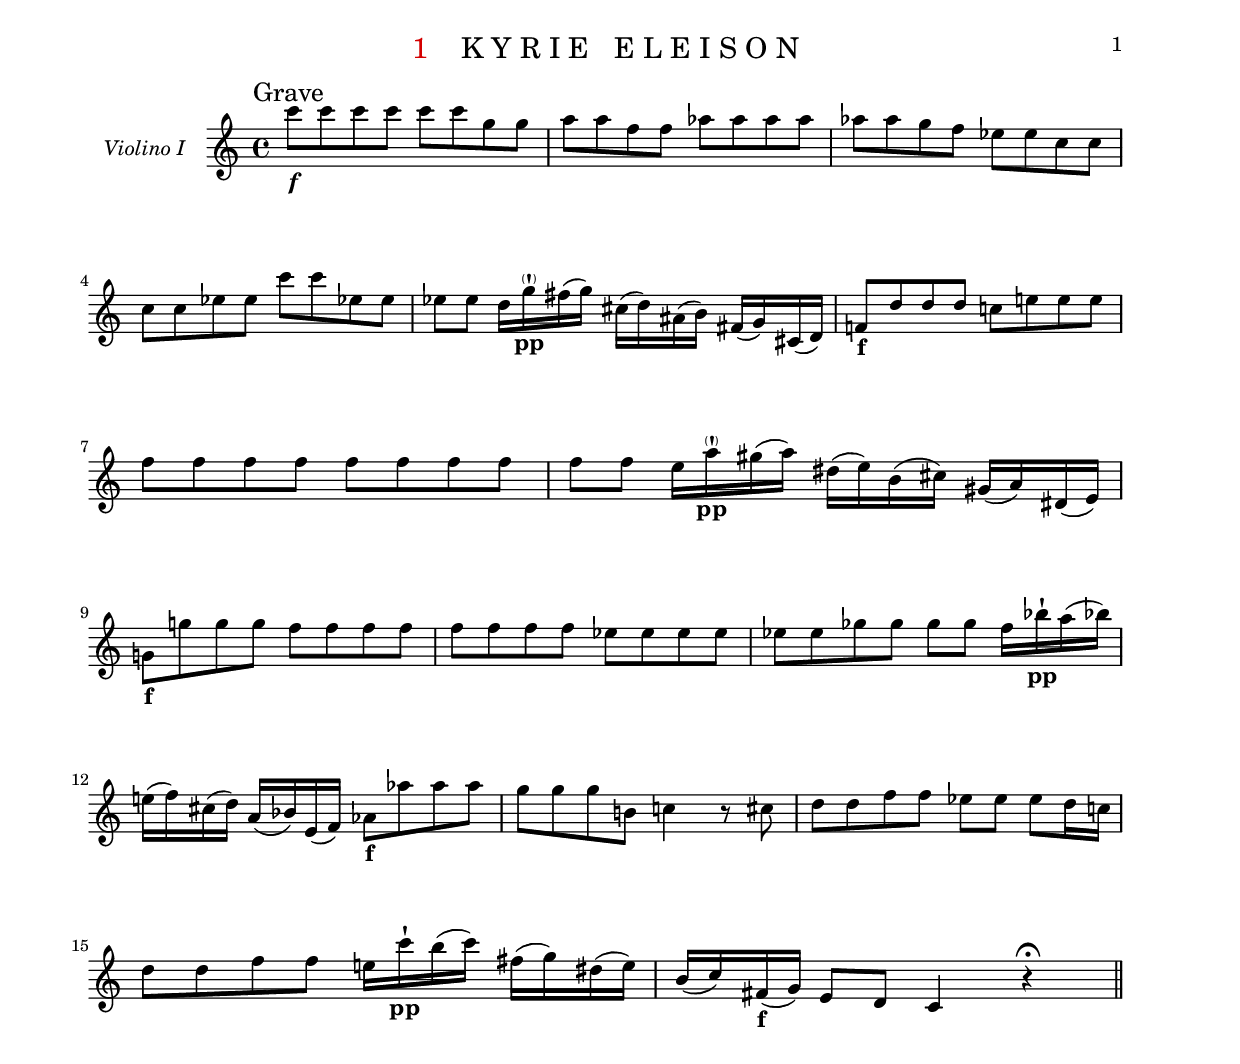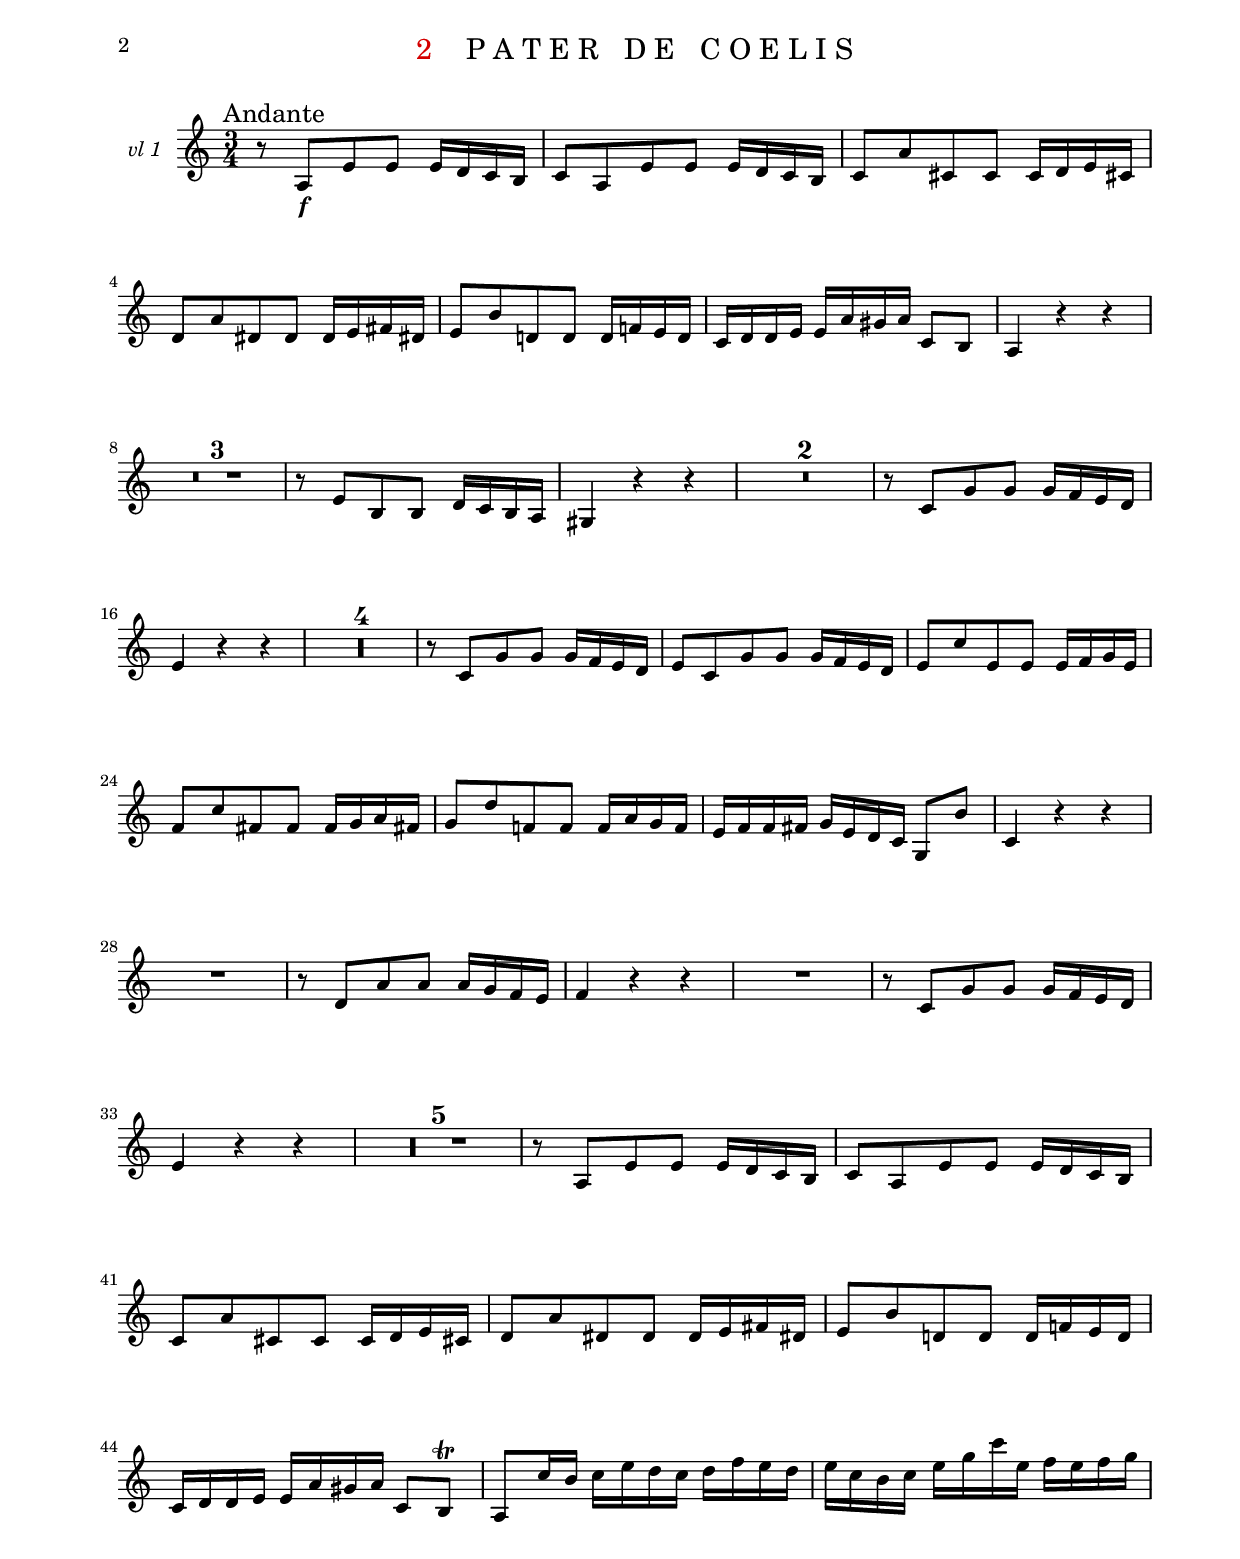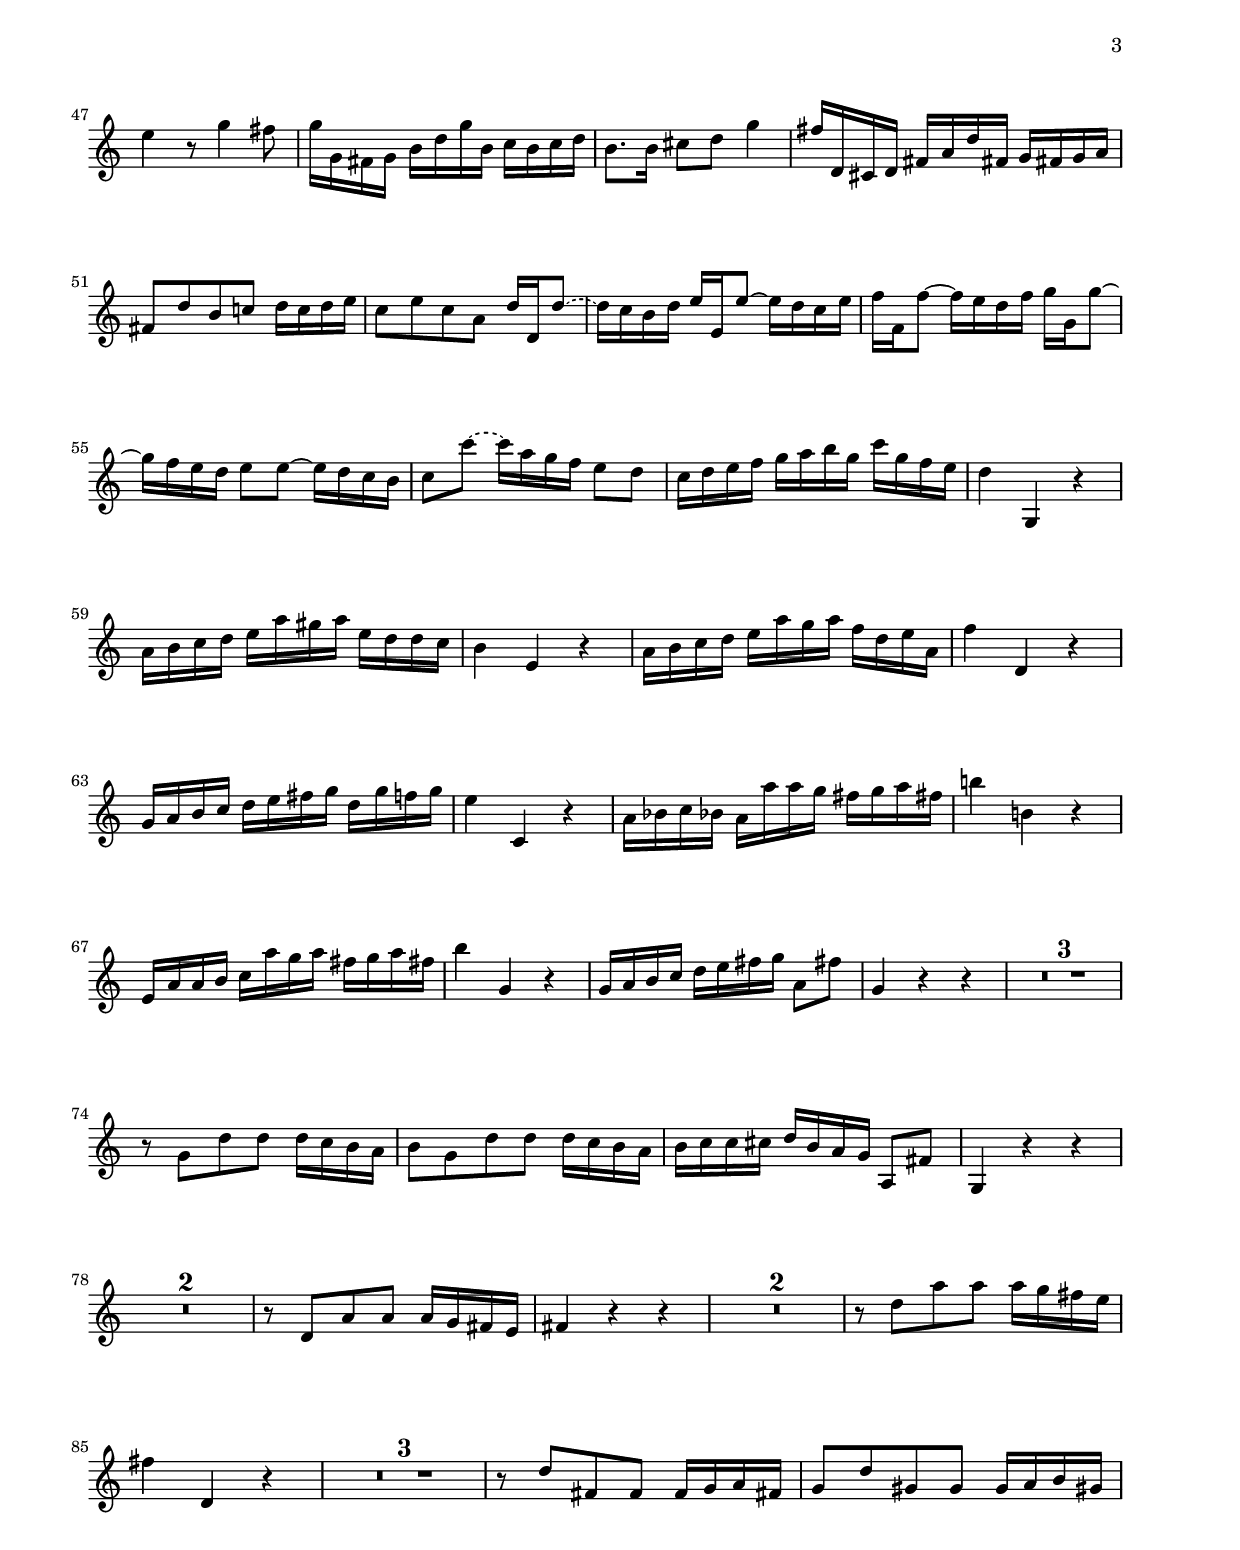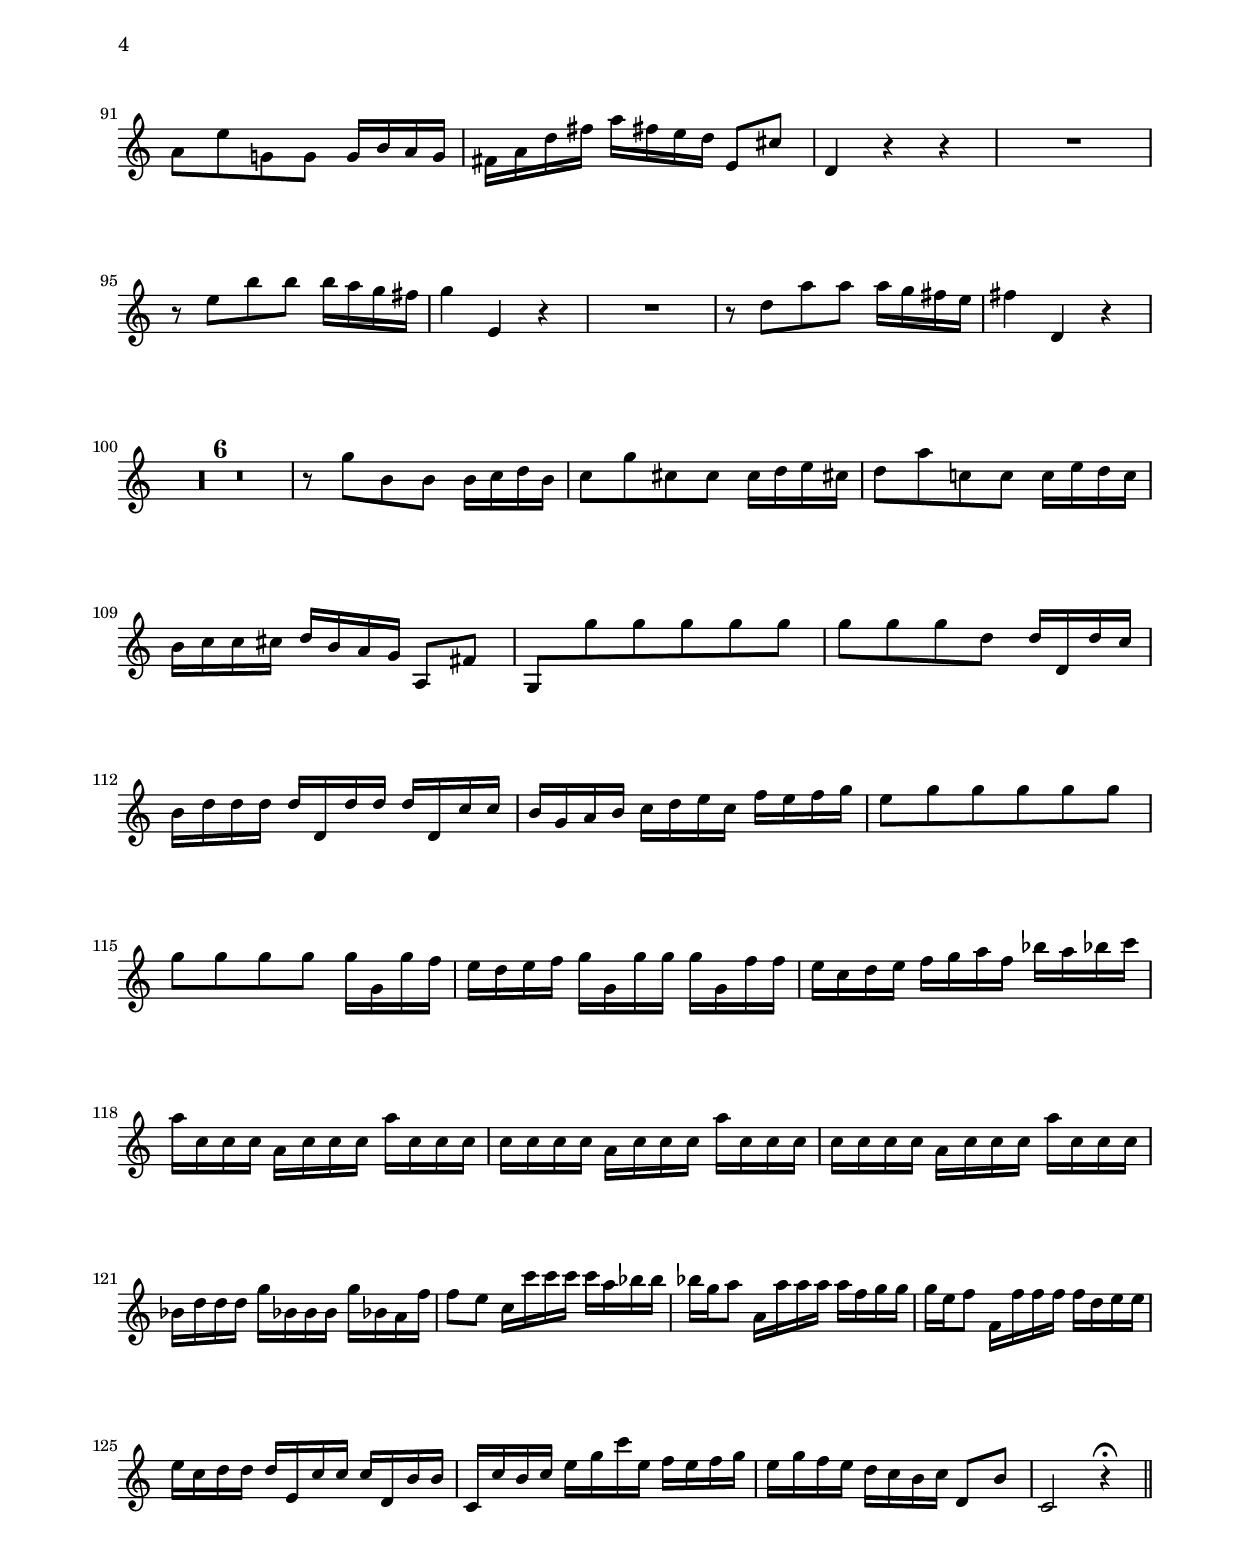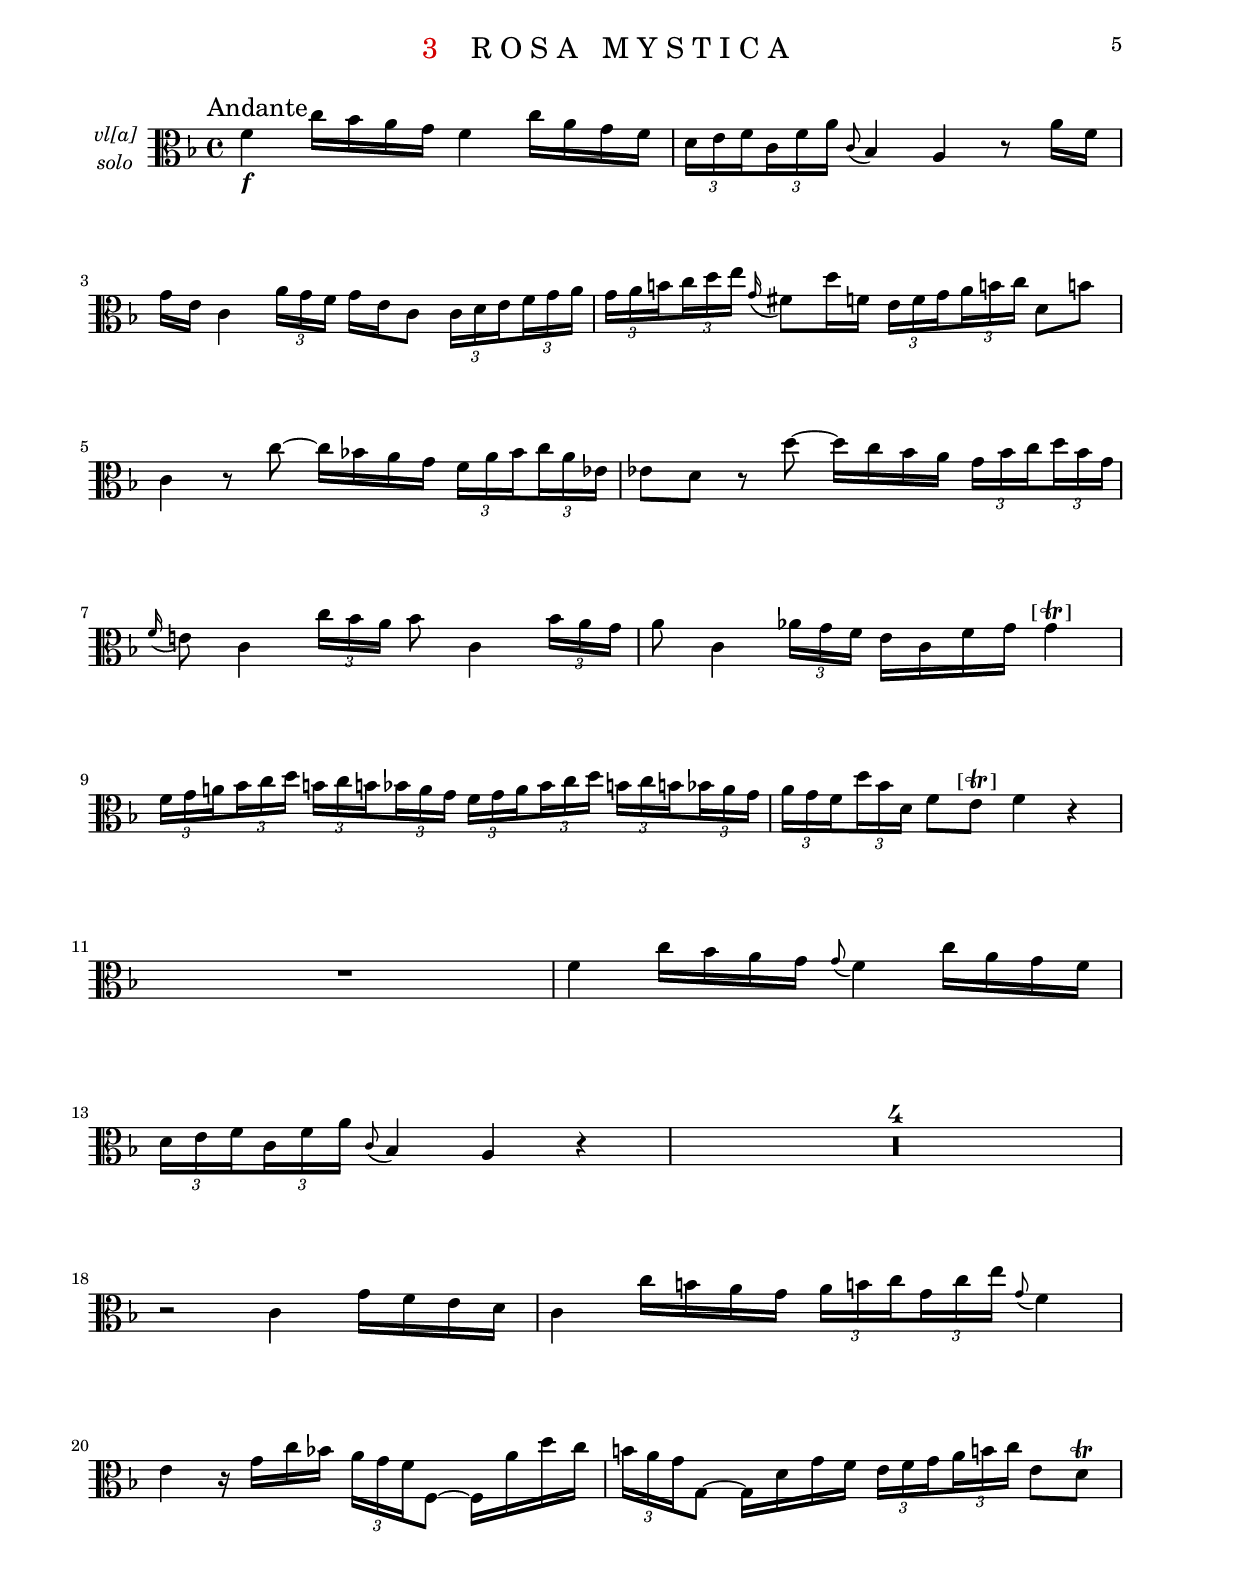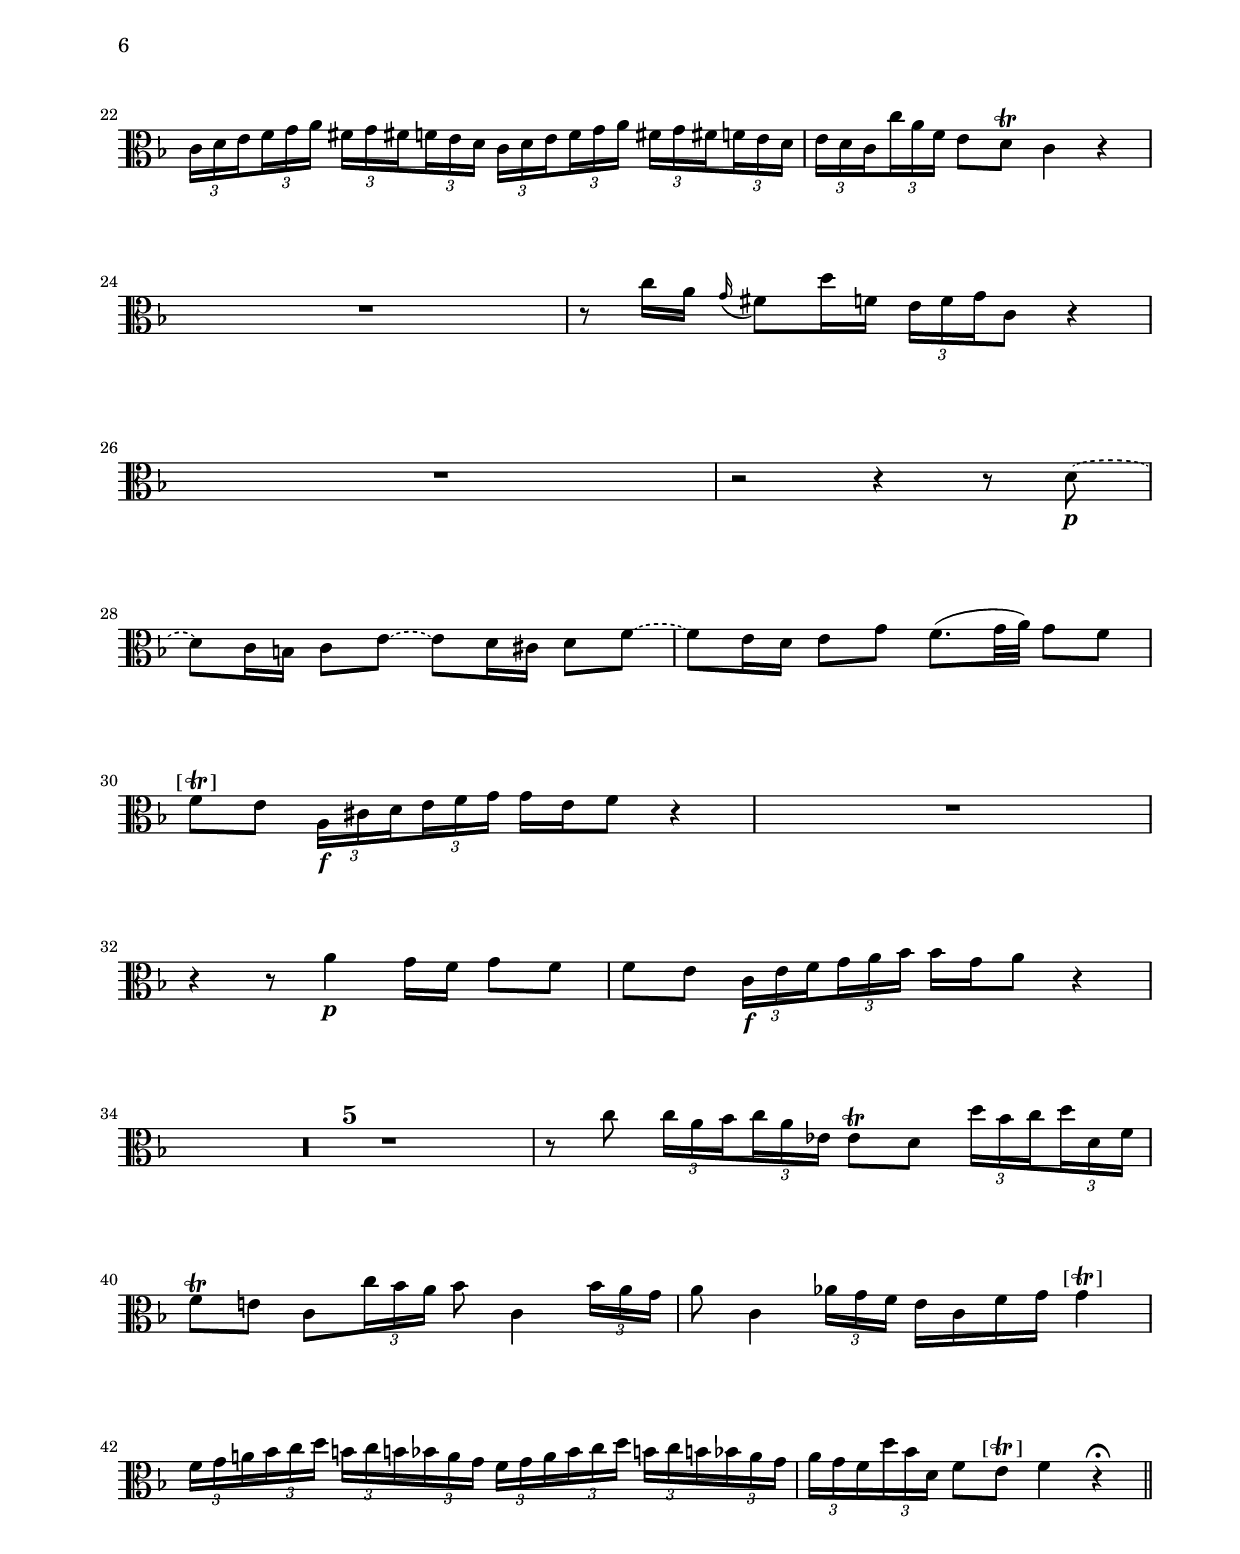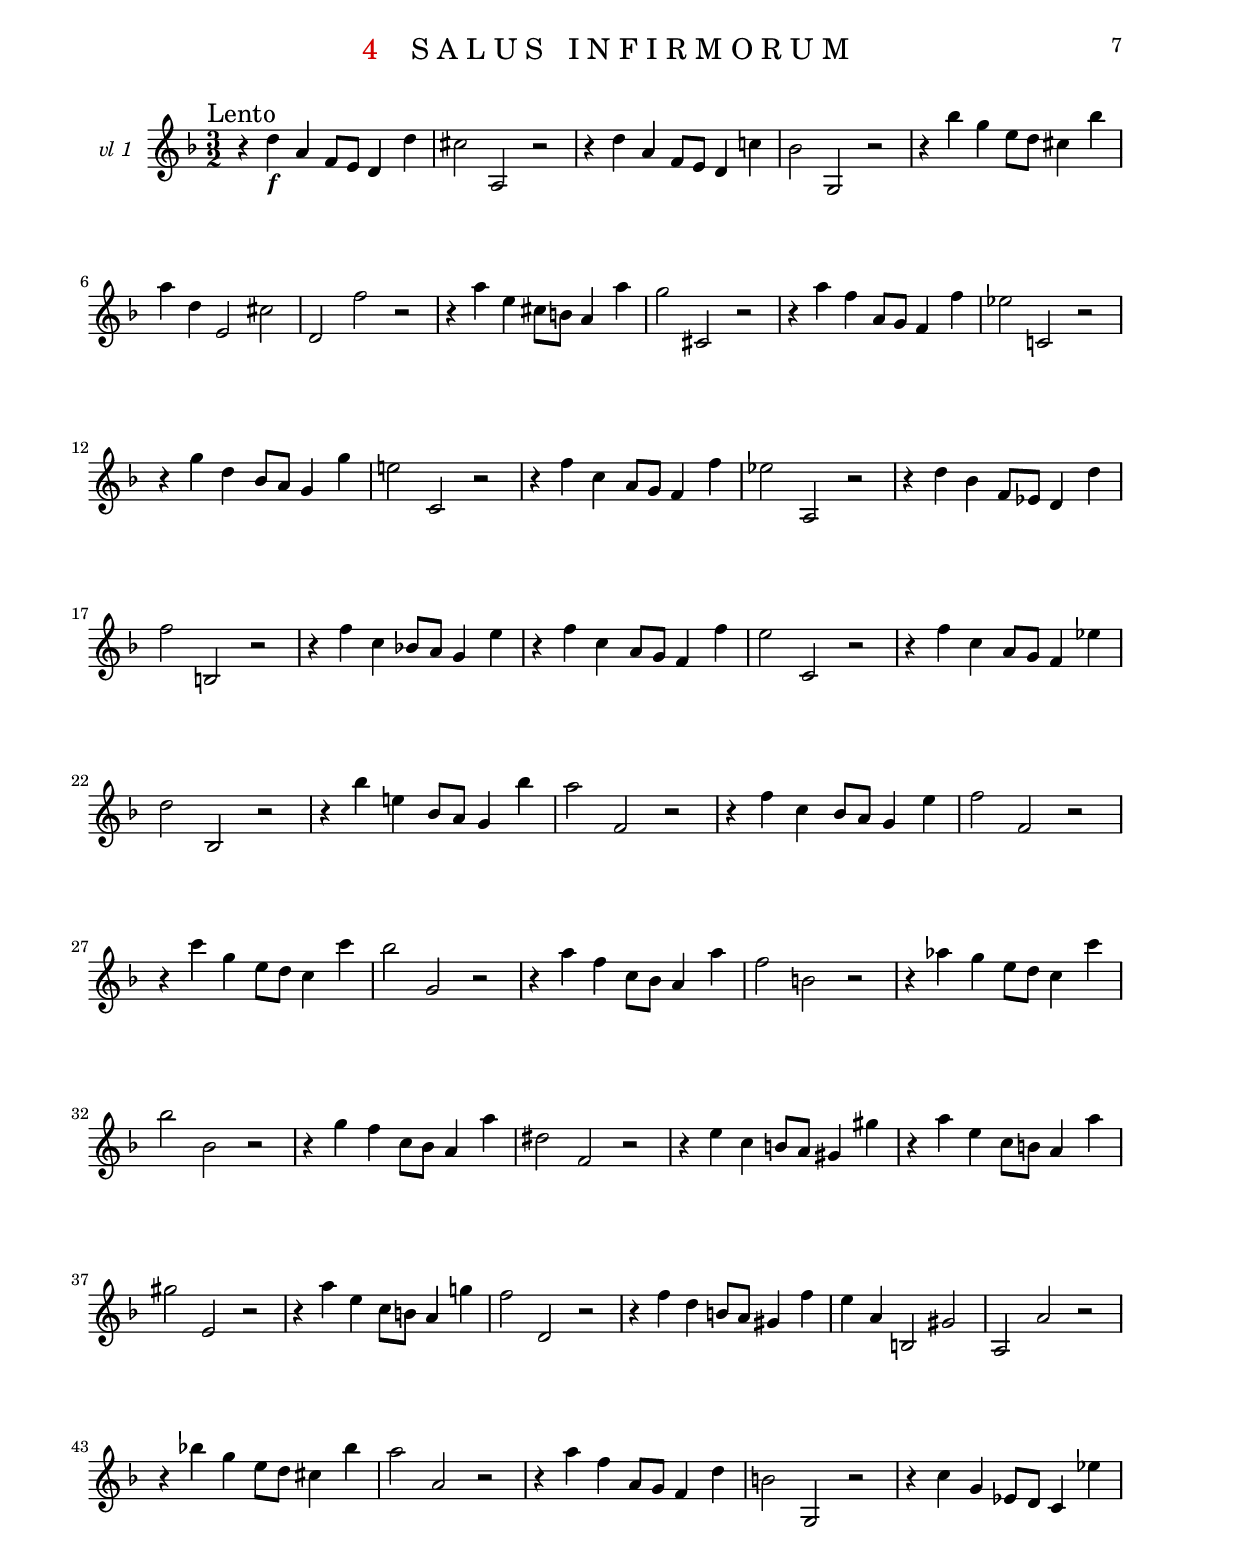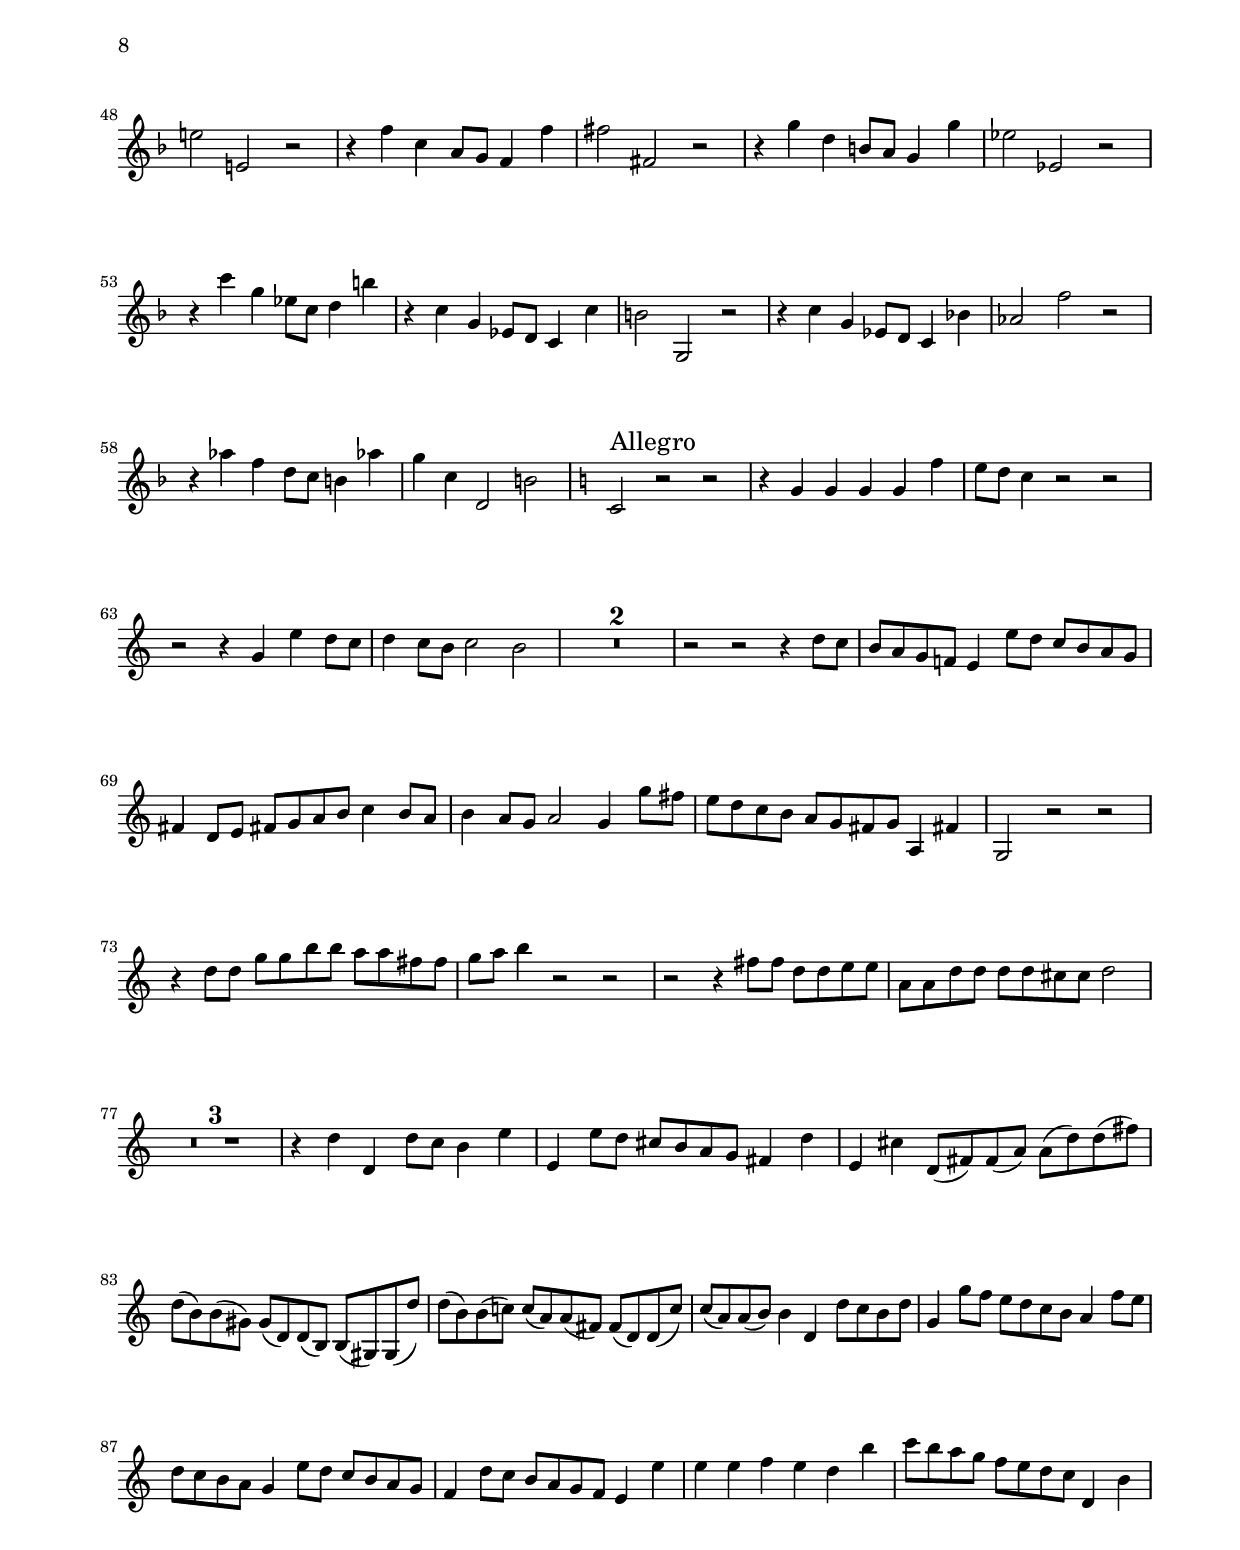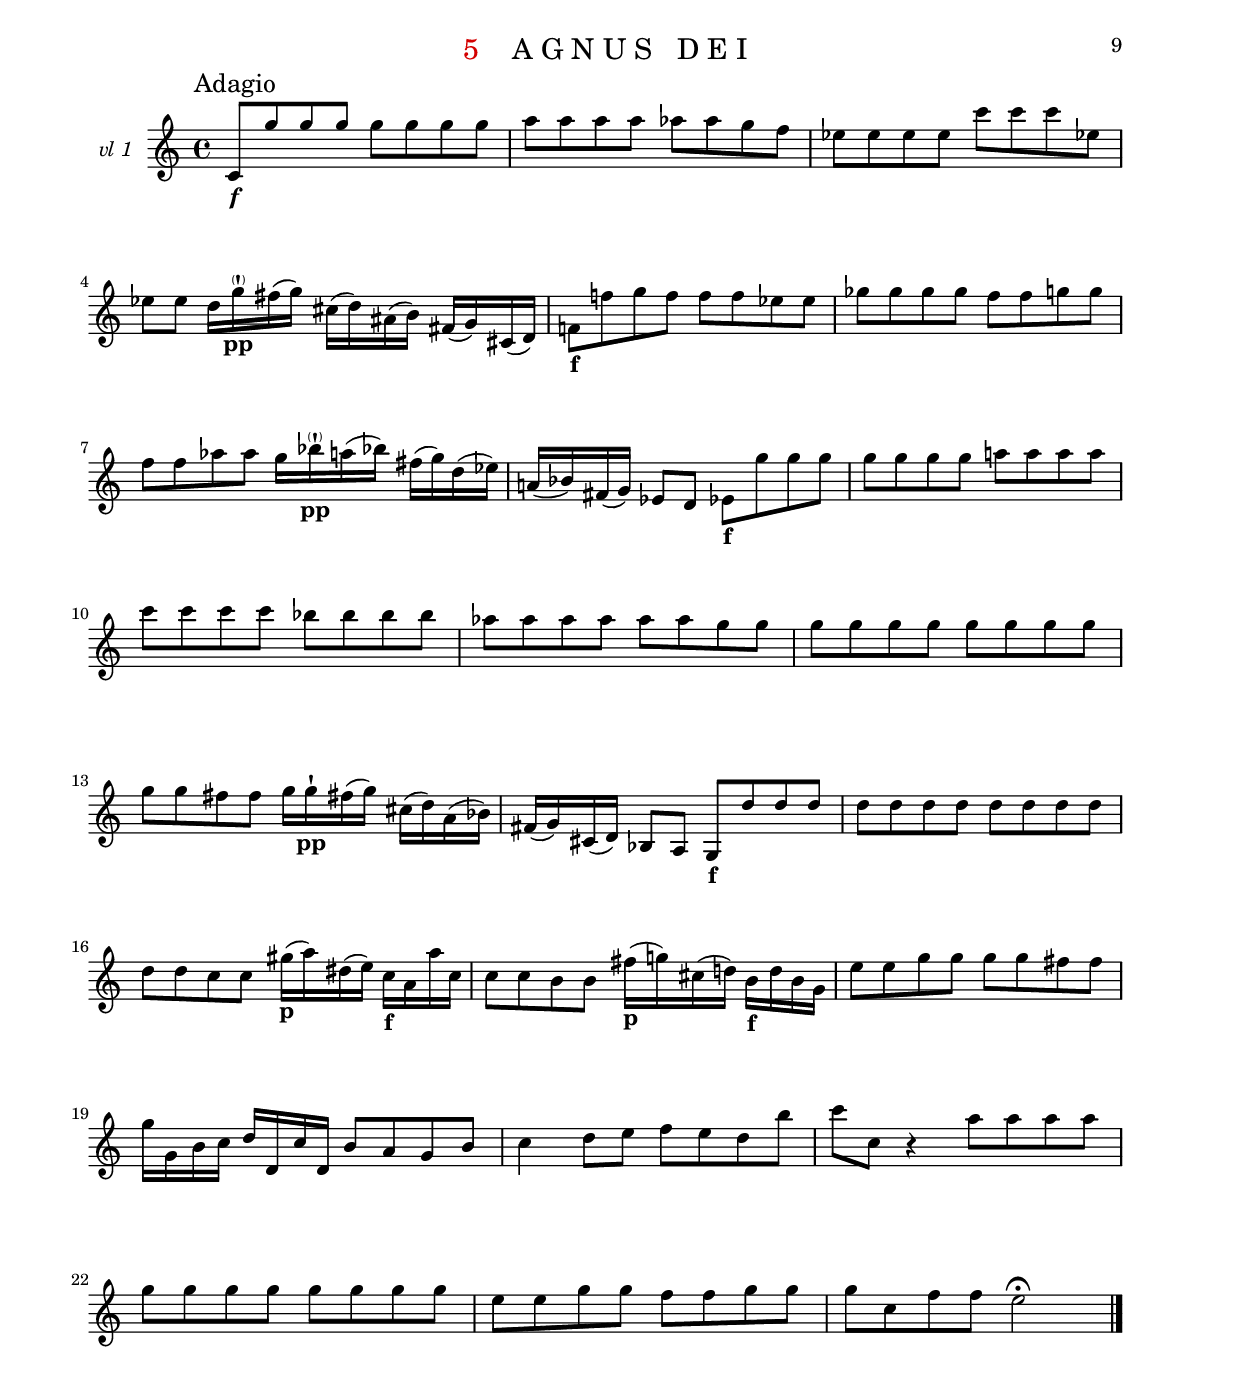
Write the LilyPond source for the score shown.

% (c) 2020 by Wolfgang Esser-Skala.
% This file is licensed under the Creative Commons Attribution-NonCommercial-ShareAlike 4.0 International License.
% To view a copy of this license, visit http://creativecommons.org/licenses/by-nc-sa/4.0/.

\version "2.22.0"

\include "../definitions.ly"

\paper {
	indent = 1\cm
	top-margin = 1.5\cm
	system-separator-markup = ##f
	system-system-spacing =
    #'((basic-distance . 18)
       (minimum-distance . 18)
       (padding . -100)
       (stretchability . 0))

	top-system-spacing =
    #'((basic-distance . 12)
       (minimum-distance . 12)
       (padding . -100)
       (stretchability . 0))

	top-markup-spacing =
    #'((basic-distance . 0)
       (minimum-distance . 0)
       (padding . -100)
       (stretchability . 0))

	markup-system-spacing =
    #'((basic-distance . 12)
       (minimum-distance . 12)
       (padding . -100)
       (stretchability . 0))

	systems-per-page = #9
}

#(set-global-staff-size 17.82)

\layout {
	\context {
		\Staff
		instrumentName = "vl 1"
	}
}

\book {
	\bookpart {
		\header {
			number = "1"
			title = "K Y R I E   E L E I S O N"
		}
		\paper { indent = 2\cm systems-per-page = #6 }
		\score {
			<<
				\new Staff {
					\set Staff.instrumentName = "Violino I"
					\KyrieViolinoI
				}
			>>
		}
	}
	\bookpart {
		\header {
			number = "2"
			title = "P A T E R   D E   C O E L I S"
		}
		\score {
			<<
				\new Staff { \PaterViolinoI }
			>>
		}
	}
	\bookpart {
		\header {
			number = "3"
			title = "R O S A   M Y S T I C A"
		}
		\score {
			<<
				\new Staff {
					\set Staff.instrumentName = \markup \center-column { "vl[a]" "solo" }
					\RosaViolinoI
				}
			>>
		}
	}
	\bookpart {
		\header {
			number = "4"
			title = "S A L U S   I N F I R M O R U M"
		}
		\score {
			<<
				\new Staff { \SalusViolinoI }
			>>
		}
	}
	\bookpart {
		\header {
			number = "5"
			title = "A G N U S   D E I"
		}
		\paper { systems-per-page = #8 }
		\score {
			<<
				\new Staff { \AgnusViolinoI }
			>>
		}
	}
}
